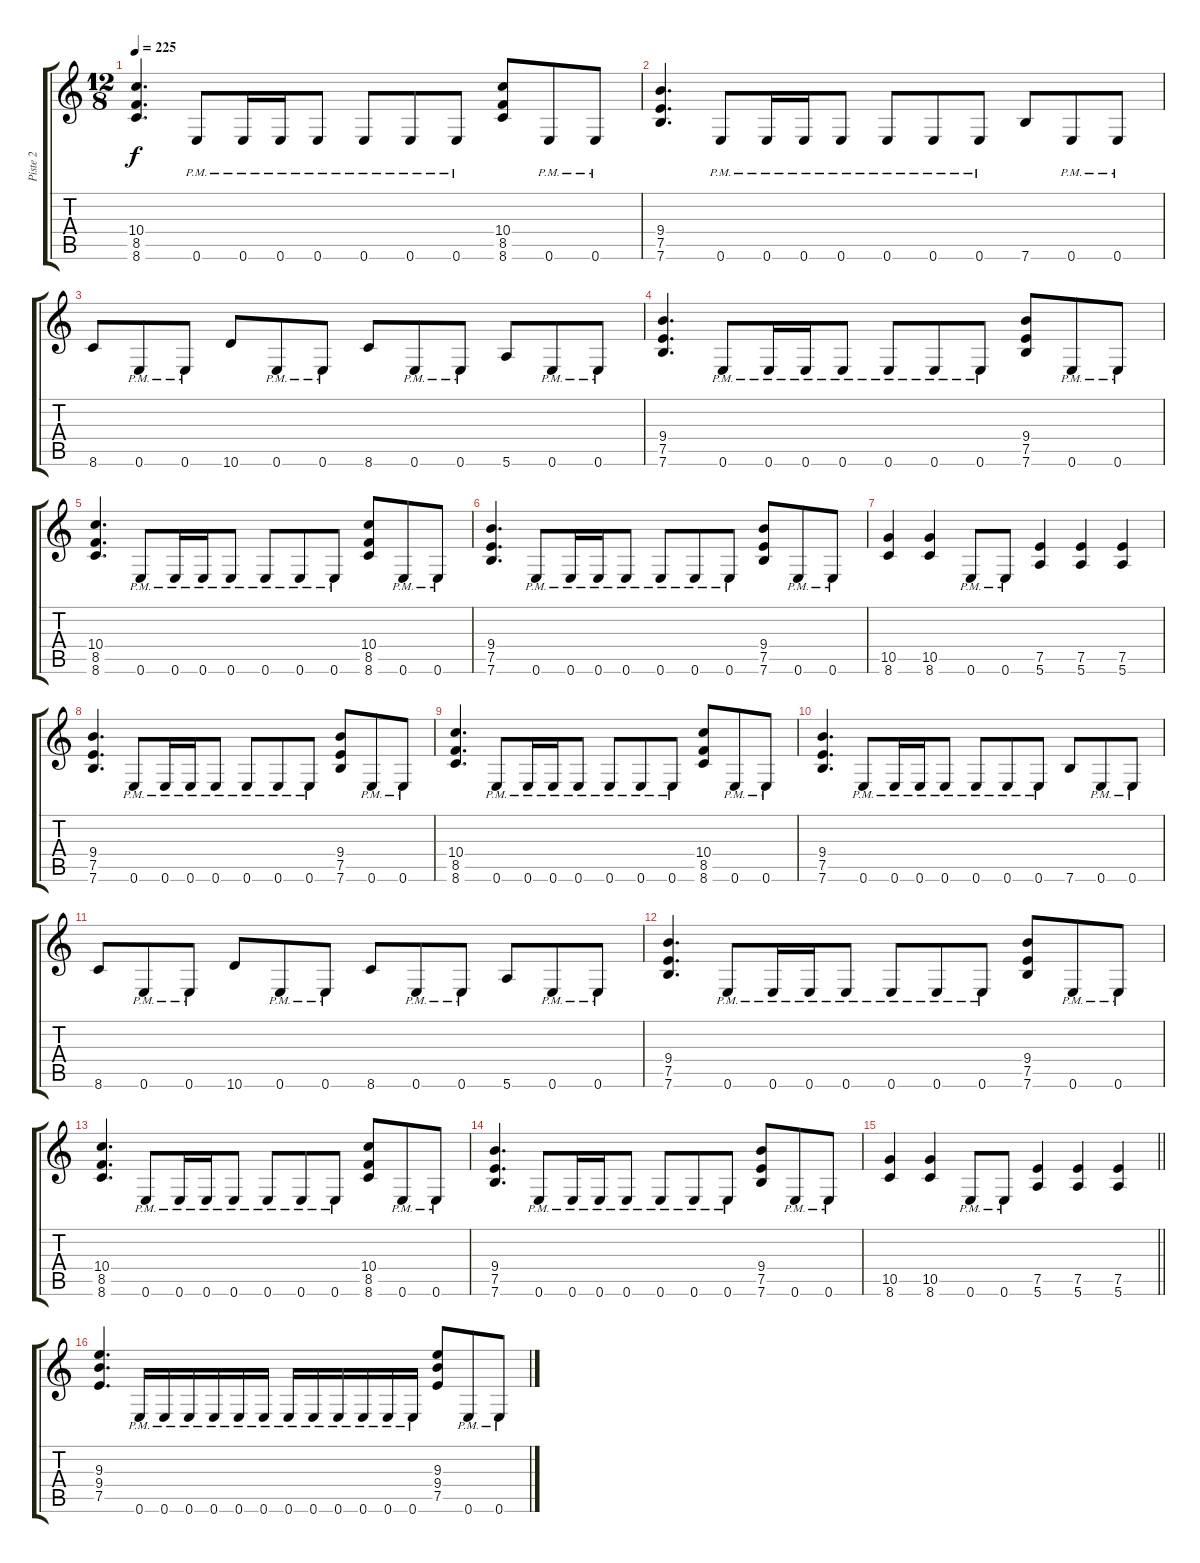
\track ("Piste 2" "Piste 2") {instrument distortionguitar}
\staff {score tabs}
\tuning (E4 B3 G3 D3 A2 E2) {hide}
\ts (12 8)
\tempo 225
\clef g2
\ks c
(10.4 8.5 8.6).4{d dy f} 0.6{pm}.8 0.6{pm}.16 0.6{pm}.16 0.6{pm}.8 0.6{pm}.8 0.6{pm}.8 0.6{pm}.8 (10.4 8.5 8.6).8 0.6{pm}.8 0.6{pm}.8 |
(9.4 7.5 7.6).4{d} 0.6{pm}.8 0.6{pm}.16 0.6{pm}.16 0.6{pm}.8 0.6{pm}.8 0.6{pm}.8 0.6{pm}.8 7.6.8 0.6{pm}.8 0.6{pm}.8 |
8.6.8 0.6{pm}.8 0.6{pm}.8 10.6.8 0.6{pm}.8 0.6{pm}.8 8.6.8 0.6{pm}.8 0.6{pm}.8 5.6.8 0.6{pm}.8 0.6{pm}.8 |
(9.4 7.5 7.6).4{d} 0.6{pm}.8 0.6{pm}.16 0.6{pm}.16 0.6{pm}.8 0.6{pm}.8 0.6{pm}.8 0.6{pm}.8 (9.4 7.5 7.6).8 0.6{pm}.8 0.6{pm}.8 |
(10.4 8.5 8.6).4{d} 0.6{pm}.8 0.6{pm}.16 0.6{pm}.16 0.6{pm}.8 0.6{pm}.8 0.6{pm}.8 0.6{pm}.8 (10.4 8.5 8.6).8 0.6{pm}.8 0.6{pm}.8 |
(9.4 7.5 7.6).4{d} 0.6{pm}.8 0.6{pm}.16 0.6{pm}.16 0.6{pm}.8 0.6{pm}.8 0.6{pm}.8 0.6{pm}.8 (9.4 7.5 7.6).8 0.6{pm}.8 0.6{pm}.8 |
(10.5 8.6).4 (10.5 8.6).4 0.6{pm}.8 0.6{pm}.8 (7.5 5.6).4 (7.5 5.6).4 (7.5 5.6).4 |
(9.4 7.5 7.6).4{d} 0.6{pm}.8 0.6{pm}.16 0.6{pm}.16 0.6{pm}.8 0.6{pm}.8 0.6{pm}.8 0.6{pm}.8 (9.4 7.5 7.6).8 0.6{pm}.8 0.6{pm}.8 |
(10.4 8.5 8.6).4{d} 0.6{pm}.8 0.6{pm}.16 0.6{pm}.16 0.6{pm}.8 0.6{pm}.8 0.6{pm}.8 0.6{pm}.8 (10.4 8.5 8.6).8 0.6{pm}.8 0.6{pm}.8 |
(9.4 7.5 7.6).4{d} 0.6{pm}.8 0.6{pm}.16 0.6{pm}.16 0.6{pm}.8 0.6{pm}.8 0.6{pm}.8 0.6{pm}.8 7.6.8 0.6{pm}.8 0.6{pm}.8 |
8.6.8 0.6{pm}.8 0.6{pm}.8 10.6.8 0.6{pm}.8 0.6{pm}.8 8.6.8 0.6{pm}.8 0.6{pm}.8 5.6.8 0.6{pm}.8 0.6{pm}.8 |
(9.4 7.5 7.6).4{d} 0.6{pm}.8 0.6{pm}.16 0.6{pm}.16 0.6{pm}.8 0.6{pm}.8 0.6{pm}.8 0.6{pm}.8 (9.4 7.5 7.6).8 0.6{pm}.8 0.6{pm}.8 |
(10.4 8.5 8.6).4{d} 0.6{pm}.8 0.6{pm}.16 0.6{pm}.16 0.6{pm}.8 0.6{pm}.8 0.6{pm}.8 0.6{pm}.8 (10.4 8.5 8.6).8 0.6{pm}.8 0.6{pm}.8 |
(9.4 7.5 7.6).4{d} 0.6{pm}.8 0.6{pm}.16 0.6{pm}.16 0.6{pm}.8 0.6{pm}.8 0.6{pm}.8 0.6{pm}.8 (9.4 7.5 7.6).8 0.6{pm}.8 0.6{pm}.8 |
\barLineRight lightlight
(10.5 8.6).4 (10.5 8.6).4 0.6{pm}.8 0.6{pm}.8 (7.5 5.6).4 (7.5 5.6).4 (7.5 5.6).4 |
(9.3 9.4 7.5).4{d} 0.6{pm}.16 0.6{pm}.16 0.6{pm}.16 0.6{pm}.16 0.6{pm}.16 0.6{pm}.16 0.6{pm}.16 0.6{pm}.16 0.6{pm}.16 0.6{pm}.16 0.6{pm}.16 0.6{pm}.16 (9.3 9.4 7.5).8 0.6{pm}.8 0.6{pm}.8
